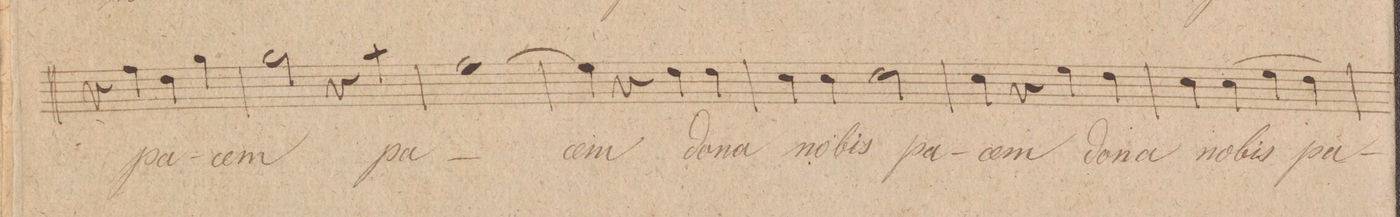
**kern	**text	**dynam
*I"Canto	*	*
*clefC1	*	*
*k[f#c#g#]	*	*
*met(c|)	*	*
*M2/2	*	*
4r	.	.
4dd\	pa-	.
4b\	.	.
4ee\	.	.
=55	=55	=55
2ee\	-cem	.
4r	.	.
4ff#\	pa-	.
=56	=56	=56
(1dd	.	.
=57	=57	=57
4cc#\)	-cem	.
4r	.	.
4b\	do-	.
4b\	-na	.
=58	=58	=58
4a\	no-	.
4a\	-bis	.
2b\	pa-	.
=59	=59	=59
4a\	-cem	.
4r	.	.
4cc#\	do-	.
4b\	-na	.
=60	=60	=60
4a\	no-	.
(4a\	-bis	.
4cc#\	.	.
4b\)	pa-	.
=61	=61	=61
*-	*-	*-
